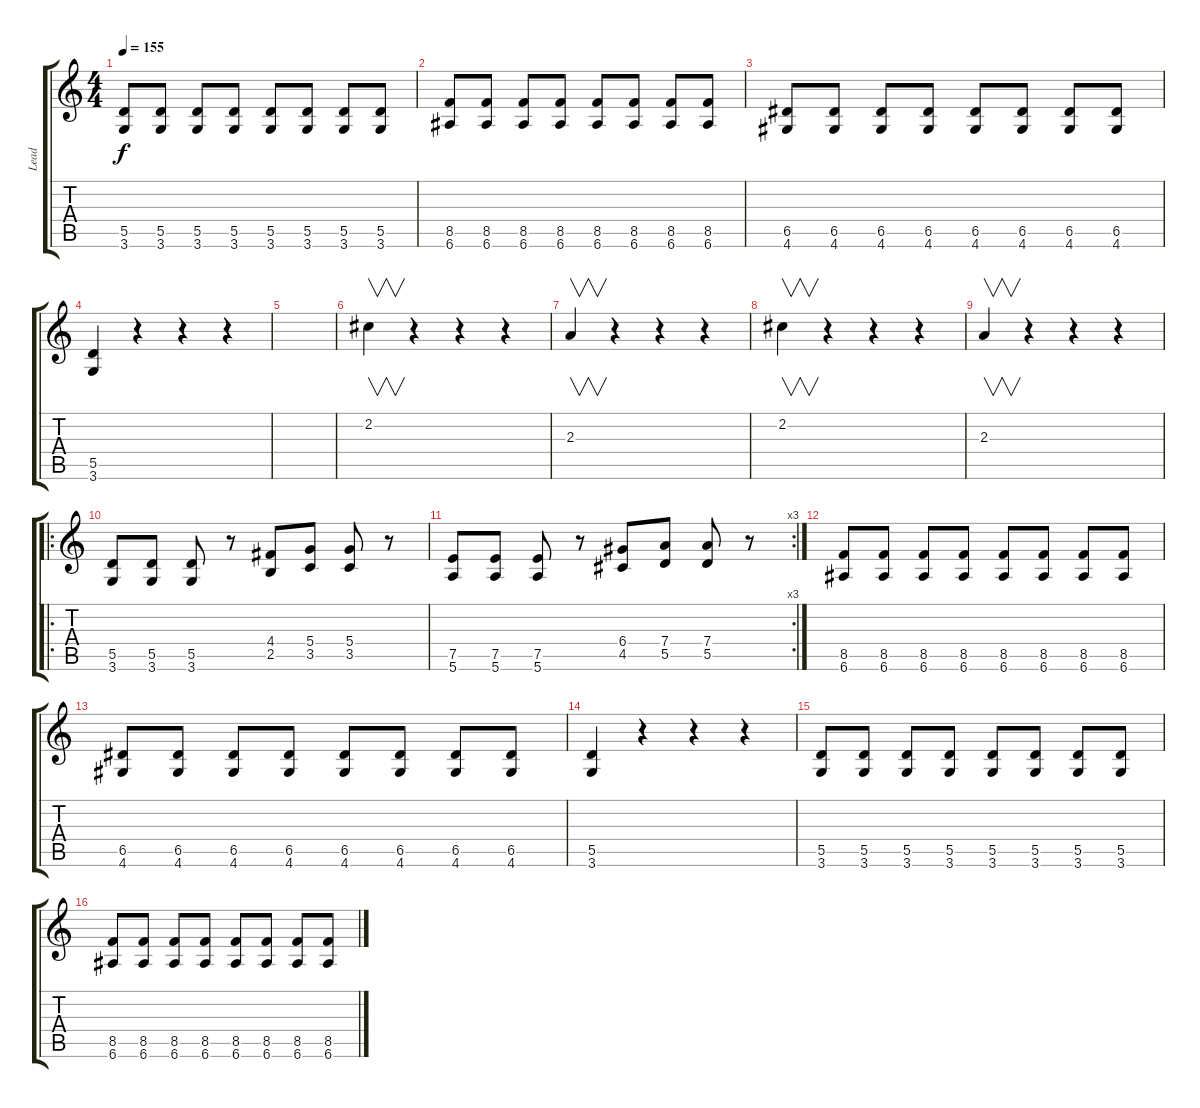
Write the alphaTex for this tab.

\track ("Lead" "Lead") {instrument overdrivenguitar}
\staff {score tabs}
\tuning (E4 B3 G3 D3 A2 E2) {hide}
\ts (4 4)
\tempo 155
\clef g2
\ks c
(5.5 3.6).8{dy f} (5.5 3.6).8 (5.5 3.6).8 (5.5 3.6).8 (5.5 3.6).8 (5.5 3.6).8 (5.5 3.6).8 (5.5 3.6).8 |
(8.5 6.6).8 (8.5 6.6).8 (8.5 6.6).8 (8.5 6.6).8 (8.5 6.6).8 (8.5 6.6).8 (8.5 6.6).8 (8.5 6.6).8 |
(6.5 4.6).8 (6.5 4.6).8 (6.5 4.6).8 (6.5 4.6).8 (6.5 4.6).8 (6.5 4.6).8 (6.5 4.6).8 (6.5 4.6).8 |
(5.5 3.6).4 r.4 r.4 r.4 |
|
2.2.4{v} r.4 r.4 r.4 |
2.3.4{v} r.4 r.4 r.4 |
2.2.4{v} r.4 r.4 r.4 |
2.3.4{v} r.4 r.4 r.4 |
\ro
(5.5 3.6).8 (5.5 3.6).8 (5.5 3.6).8 r.8 (4.4 2.5).8 (5.4 3.5).8 (5.4 3.5).8 r.8 |
\rc 3
(7.5 5.6).8 (7.5 5.6).8 (7.5 5.6).8 r.8 (6.4 4.5).8 (7.4 5.5).8 (7.4 5.5).8 r.8 |
(8.5 6.6).8 (8.5 6.6).8 (8.5 6.6).8 (8.5 6.6).8 (8.5 6.6).8 (8.5 6.6).8 (8.5 6.6).8 (8.5 6.6).8 |
(6.5 4.6).8 (6.5 4.6).8 (6.5 4.6).8 (6.5 4.6).8 (6.5 4.6).8 (6.5 4.6).8 (6.5 4.6).8 (6.5 4.6).8 |
(5.5 3.6).4 r.4 r.4 r.4 |
(5.5 3.6).8 (5.5 3.6).8 (5.5 3.6).8 (5.5 3.6).8 (5.5 3.6).8 (5.5 3.6).8 (5.5 3.6).8 (5.5 3.6).8 |
(8.5 6.6).8 (8.5 6.6).8 (8.5 6.6).8 (8.5 6.6).8 (8.5 6.6).8 (8.5 6.6).8 (8.5 6.6).8 (8.5 6.6).8
